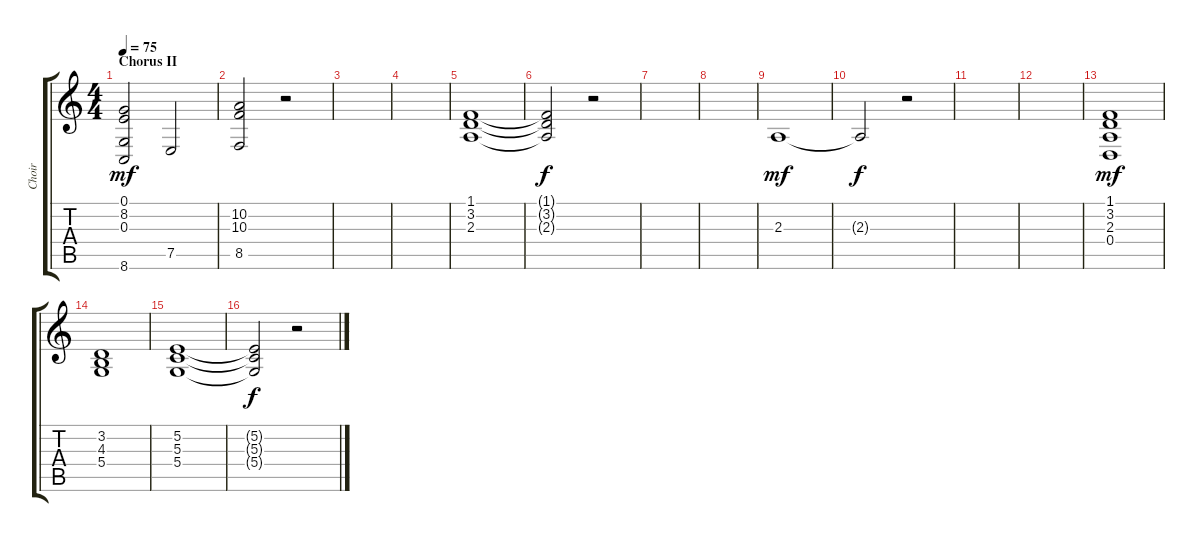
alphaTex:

\track ("Choir" "Choir") {instrument choiraahs}
\staff {score tabs}
\tuning (E4 B3 G3 D3 A2 E2) {hide}
\ts (4 4)
\section ("" "Chorus II")
\tempo 75
\clef g2
\ks c
(0.1 8.2 0.3 8.6).2{dy mf} 7.5.2 |
(10.2 10.3 8.5).2 r.2 |
|
|
(1.1 3.2 2.3).1 |
(1.1{t} 3.2{t} 2.3{t}).2{dy f} r.2 |
|
|
2.3.1{dy mf} |
2.3{t}.2{dy f} r.2 |
|
|
(1.1 3.2 2.3 0.4).1{dy mf} |
(3.2 4.3 5.4).1 |
(5.2 5.3 5.4).1 |
(5.2{t} 5.3{t} 5.4{t}).2{dy f} r.2
